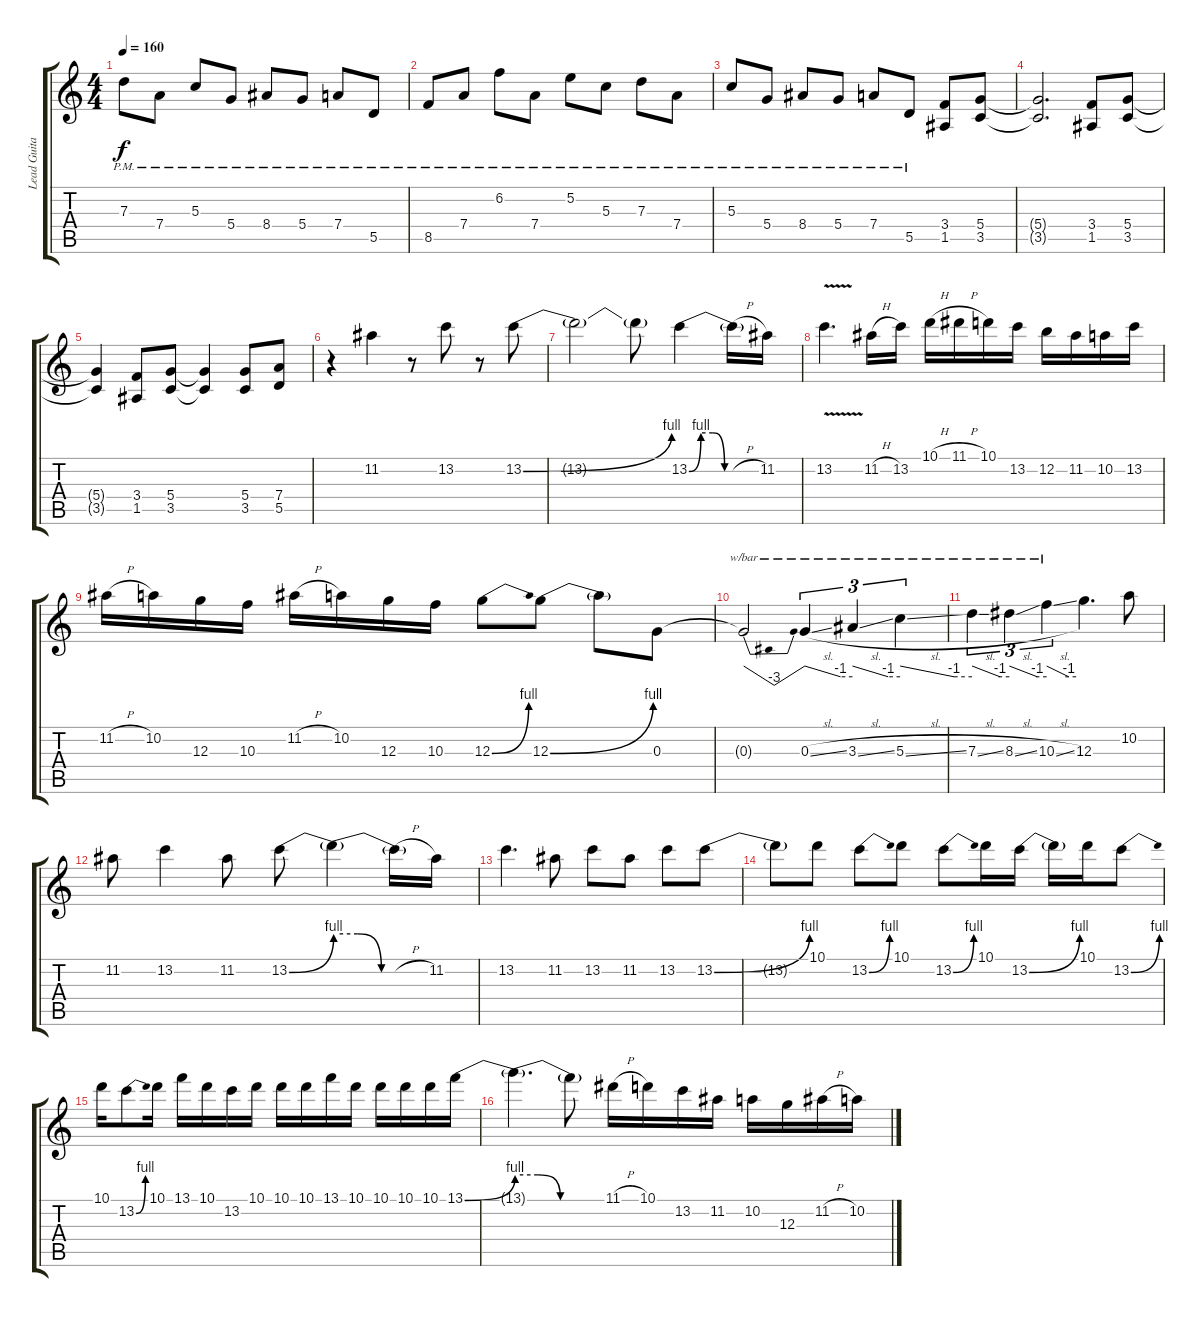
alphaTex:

\track ("Lead Guitar" "Lead Guita") {instrument overdrivenguitar}
\staff {score tabs}
\tuning (E4 B3 G3 D3 A2 E2) {hide}
\ts (4 4)
\tempo 160
\clef g2
\ks c
7.3{pm}.8{dy f} 7.4{pm}.8 5.3{pm}.8 5.4{pm}.8 8.4{pm}.8 5.4{pm}.8 7.4{pm}.8 5.5{pm}.8 |
8.5{pm}.8 7.4{pm}.8 6.2{pm}.8 7.4{pm}.8 5.2{pm}.8 5.3{pm}.8 7.3{pm}.8 7.4{pm}.8 |
5.3{pm}.8 5.4{pm}.8 8.4{pm}.8 5.4{pm}.8 7.4{pm}.8 5.5{pm}.8 (3.4 1.5).8 (5.4 3.5).8 |
(5.4{t} 3.5{t}).2{d} (3.4 1.5).8 (5.4 3.5).8 |
(5.4{t} 3.5{t}).4 (3.4 1.5).8 (5.4 3.5).8 (5.4{t} 3.5{t}).4 (5.4 3.5).8 (7.4 5.5).8 |
r.4 11.2.4 r.8 13.2.8 r.8 13.2{be (bend 0 0 60 4)}.8 |
13.2{t}.2 13.2{t}.8 13.2{be (custom 0 0 10 4 20 4 30 0 60 0)}.4 13.2{h t}.16 11.2.16 |
13.2{v}.4{d} 11.2{h}.16 13.2.16 10.1{h}.16 11.1{h}.16 10.1.16 13.2.16 12.2.16 11.2.16 10.2.16 13.2.16 |
11.2{h}.16 10.2.16 12.3.16 10.3.16 11.2{h}.16 10.2.16 12.3.16 10.3.16 12.3{be (bend 0 0 60 4)}.8 12.3{be (bend 0 0 60 4)}.8 12.3{t}.8 0.3.8 |
0.3{t}.2{tbe (dip default 0 0 30 -12 60 0)} 0.3{sl}.4{tu (3 2) tbe (custom default 0 0 45 -4 60 -4)} 3.3{sl}.4{tu (3 2) tbe (custom default 0 0 45 -4 60 -4)} 5.3{sl}.4{tu (3 2) tbe (custom default 0 0 45 -4 60 -4)} |
7.3{sl}.4{tu (3 2) tbe (custom default 0 0 45 -4 60 -4)} 8.3{sl}.4{tu (3 2) tbe (custom default 0 0 45 -4 60 -4)} 10.3{sl}.4{tu (3 2) tbe (custom default 0 0 45 -4 60 -4)} 12.3.4{d} 10.2.8 |
11.2.8 13.2.4 11.2.8 13.2{be (bend 0 0 60 4)}.8 13.2{be (custom 0 4 15 4 30 0 60 0) t}.4 13.2{h t}.16 11.2.16 |
13.2.4{d} 11.2.8 13.2.8 11.2.8 13.2.8 13.2{be (bend 0 0 60 4)}.8 |
13.2{t}.8 10.1.8 13.2{be (bend 0 0 60 4)}.8 10.1.8 13.2{be (bend 0 0 60 4)}.8 10.1.16 13.2{be (bend 0 0 60 4)}.16 13.2{t}.16 10.1.16 13.2{be (bend 0 0 60 4)}.8 |
10.1.16 13.2{be (bend 0 0 60 4)}.8 10.1.16 13.1.16 10.1.16 13.2.16 10.1.16 10.1.16 10.1.16 13.1.16 10.1.16 10.1.16 10.1.16 10.1.16 13.1{be (bend 0 0 60 4)}.16 |
13.1{be (custom 0 4 15 4 30 0 60 0) t}.4{d} 13.1{t}.8 11.1{h}.16 10.1.16 13.2.16 11.2.16 10.2.16 12.3.16 11.2{h}.16 10.2.16
